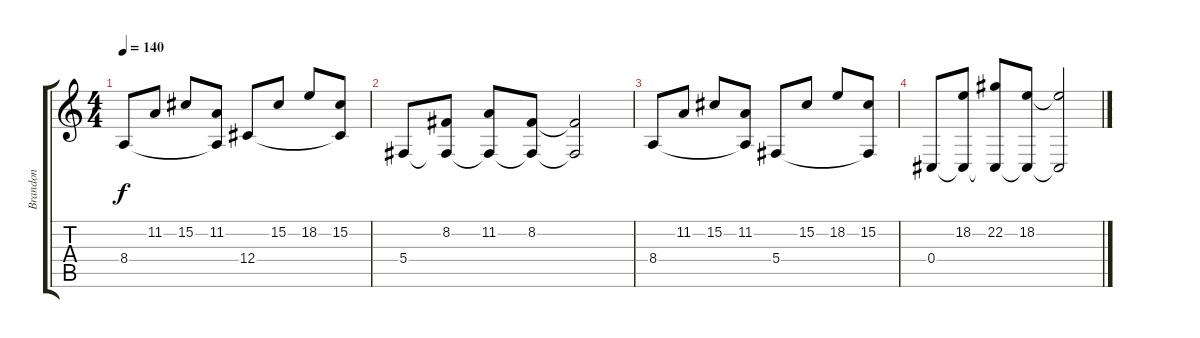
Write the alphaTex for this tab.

\track ("Brandon" "Brandon") {instrument stringensemble1}
\staff {score tabs}
\tuning (Eb4 Bb3 Gb3 Db3 Ab2 Db2) {hide}
\ts (4 4)
\tempo 140
\clef g2
\ks c
8.4.8{dy f} 11.2.8 15.2.8 (11.2 8.4{t}).8 12.4.8 15.2.8 18.2.8 (15.2 12.4{t}).8 |
5.4.8 (8.2 5.4{t}).8 (11.2 5.4{t}).8 (8.2 5.4{t}).8 (8.2{t} 5.4{t}).2 |
8.4.8 11.2.8 15.2.8 (11.2 8.4{t}).8 5.4.8 15.2.8 18.2.8 (15.2 5.4{t}).8 |
0.4.8 (18.2 0.4{t}).8 (22.2 0.4{t}).8 (18.2 0.4{t}).8 (18.2{t} 0.4{t}).2
